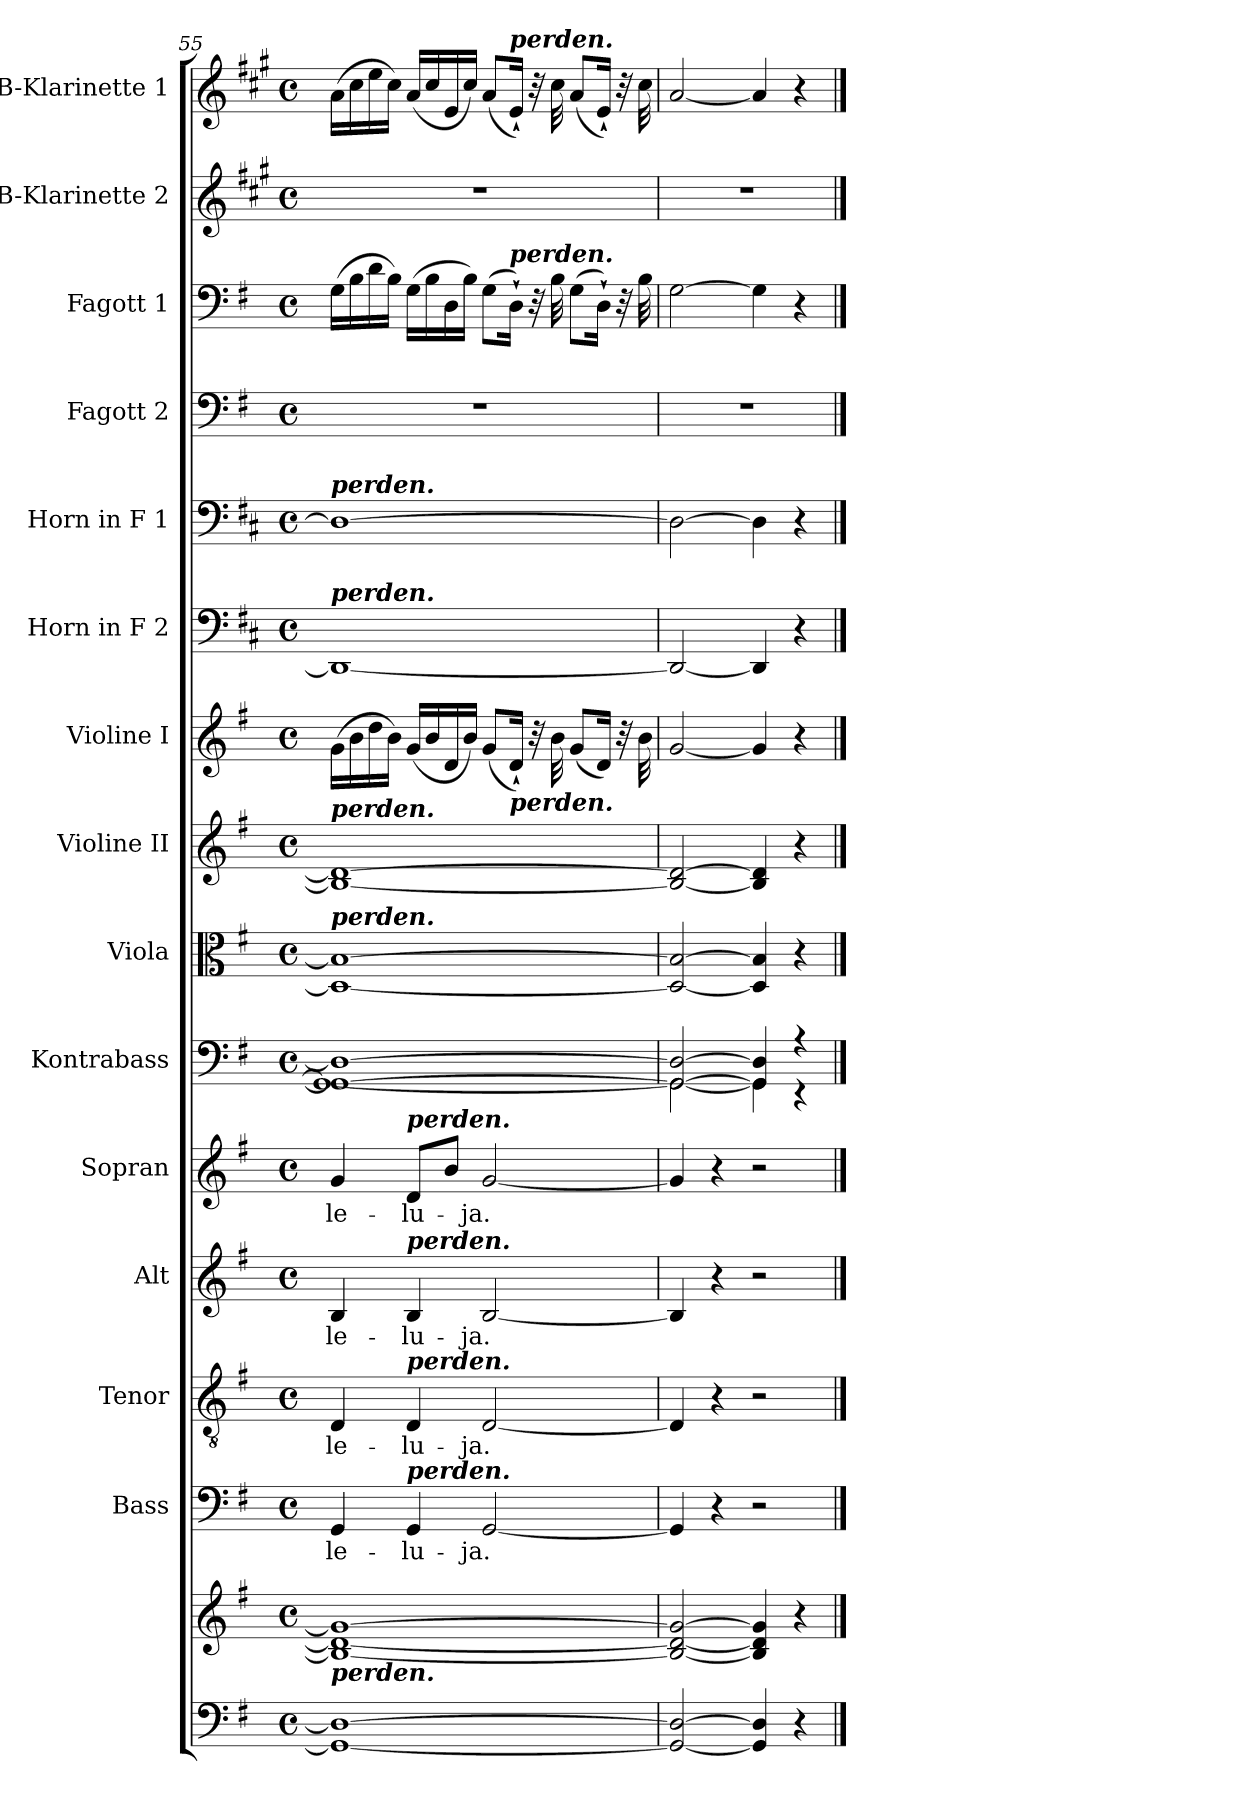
**kern	**kern	**kern	**text	**kern	**text	**kern	**text	**kern	**text	**kern	**kern	**kern	**kern	**kern	**kern	**kern	**kern	**kern	**kern
*part15	*part15	*part14	*part14	*part13	*part13	*part12	*part12	*part11	*part11	*part10	*part9	*part8	*part7	*part6	*part5	*part4	*part3	*part2	*part1
*staff16	*staff15	*staff14	*staff14	*staff13	*staff13	*staff12	*staff12	*staff11	*staff11	*staff10	*staff9	*staff8	*staff7	*staff6	*staff5	*staff4	*staff3	*staff2	*staff1
*	*	*I"Bass	*	*I"Tenor	*	*I"Alt	*	*I"Sopran	*	*I"Kontrabass	*I"Viola	*I"Violine II	*I"Violine I	*I"Horn in F 2	*I"Horn in F 1	*I"Fagott 2	*I"Fagott 1	*I"B-Klarinette 2	*I"B-Klarinette 1
*	*	*I'B.	*	*I'T.	*	*I'A.	*	*I'S.	*	*I'Kb.	*I'Vla.	*I'Vl. II	*I'Vl. I	*	*	*I'Fg. 2	*I'Fg. 1	*I'B Kl. 2	*I'B Kl. 1
!!LO:PB:g=z
*clefF4	*clefG2	*clefF4	*	*clefGv2	*	*clefG2	*	*clefG2	*	*clefF4	*clefC3	*clefG2	*clefG2	*clefF4	*clefF4	*clefF4	*clefF4	*clefG2	*clefG2
*	*	*	*	*	*	*	*	*	*	*ITrd7c12	*	*	*	*ITrd4c7	*ITrd4c7	*	*	*ITrd1c2	*ITrd1c2
*k[f#]	*k[f#]	*k[f#]	*	*k[f#]	*	*k[f#]	*	*k[f#]	*	*k[f#]	*k[f#]	*k[f#]	*k[f#]	*k[f#]	*k[f#]	*k[f#]	*k[f#]	*k[f#]	*k[f#]
*G:	*G:	*G:	*	*G:	*	*G:	*	*G:	*	*G:	*G:	*G:	*G:	*G:	*G:	*G:	*G:	*G:	*G:
*M4/4	*M4/4	*M4/4	*	*M4/4	*	*M4/4	*	*M4/4	*	*M4/4	*M4/4	*M4/4	*M4/4	*M4/4	*M4/4	*M4/4	*M4/4	*M4/4	*M4/4
*met(c)	*met(c)	*met(c)	*	*met(c)	*	*met(c)	*	*met(c)	*	*met(c)	*met(c)	*met(c)	*met(c)	*met(c)	*met(c)	*met(c)	*met(c)	*met(c)	*met(c)
=55	=55	=55	=55	=55	=55	=55	=55	=55	=55	=55	=55	=55	=55	=55	=55	=55	=55	=55	=55
!	!	!	!	!	!	!	!	!	!	!	!	!	!	!	!LO:TX:a:Bi:t=perden.	!	!	!	!
!	!	!	!	!	!	!	!	!	!	!	!	!	!	!LO:TX:a:Bi:t=perden.	!	!	!	!	!
!	!	!	!	!	!	!	!	!	!	!	!	!LO:TX:a:Bi:t=perden.	!	!	!	!	!	!	!
!	!	!	!	!	!	!	!	!	!	!	!LO:TX:a:Bi:t=perden.	!	!	!	!	!	!	!	!
!	!	!	!	!	!	!	!	!	!	!LO:TX:a:Bi:t=perden.	!	!	!	!	!	!	!	!	!
!	!LO:TX:b:Bi:t=perden.	!	!	!	!	!	!	!	!	!	!	!	!	!	!	!	!	!	!
!	!	!	!LO:LY:b	!	!LO:LY:b	!	!LO:LY:b	!	!LO:LY:b	!	!	!	!	!	!	!	!	!	!
*	*	*	*	*	*	*	*	*	*	*^	*	*	*	*	*	*	*	*	*
1GG_ 1D_	1B_ 1d_ 1g_	4GG/	-le-	4D/	-le-	4B/	-le-	4g/	-le-	1GGG_ 1DD_	1GGG_	1D_ 1B_	1B_ 1d_	(>16g\LL	1GGG_	1GG_	1r	(>16G\LL	1r	(>16g\LL
.	.	.	.	.	.	.	.	.	.	.	.	.	.	16b\	.	.	.	16B\	.	16b\
.	.	.	.	.	.	.	.	.	.	.	.	.	.	16dd\	.	.	.	16d\	.	16dd\
.	.	.	.	.	.	.	.	.	.	.	.	.	.	16b\JJ)	.	.	.	16B\JJ)	.	16b\JJ)
!	!	!	!	!	!	!	!	!LO:TX:a:Bi:t=perden.	!	!	!	!	!	!	!	!	!	!	!	!
!	!	!	!	!	!	!LO:TX:a:Bi:t=perden.	!	!	!	!	!	!	!	!	!	!	!	!	!	!
!	!	!	!	!LO:TX:a:Bi:t=perden.	!	!	!	!	!	!	!	!	!	!	!	!	!	!	!	!
!	!	!LO:TX:a:Bi:t=perden.	!	!	!	!	!	!	!	!	!	!	!	!	!	!	!	!	!	!
!	!	!	!LO:LY:b	!	!LO:LY:b	!	!LO:LY:b	!	!LO:LY:b	!	!	!	!	!	!	!	!	!	!	!
.	.	4GG/	-lu-	4D/	-lu-	4B/	-lu-	8d/L	-lu-	.	.	.	.	(16g/LL	.	.	.	(>16G\LL	.	(<16g/LL
.	.	.	.	.	.	.	.	.	.	.	.	.	.	16b/	.	.	.	16B\	.	16b/
.	.	.	.	.	.	.	.	8b/J	.	.	.	.	.	16d/	.	.	.	16D\	.	16d/
.	.	.	.	.	.	.	.	.	.	.	.	.	.	16b/JJ)	.	.	.	16B\JJ)	.	16b/JJ)
!	!	!	!LO:LY:b	!	!LO:LY:b	!	!LO:LY:b	!	!LO:LY:b	!	!	!	!	!	!	!	!	!	!	!
.	.	[2GG/	-ja.	[2D/	-ja.	[2B/	-ja.	[2g/	-ja.	.	.	.	.	(<8g/L	.	.	.	(>8G\L	.	(<8g/L
!	!	!	!	!	!	!	!	!	!	!	!	!	!	!	!	!	!	!	!	!LO:TX:a:Bi:t=perden.
!	!	!	!	!	!	!	!	!	!	!	!	!	!	!	!	!	!	!LO:TX:a:Bi:t=perden.	!	!
!	!	!	!	!	!	!	!	!	!	!	!	!	!	!LO:TX:b:Bi:t=perden.	!	!	!	!	!	!
.	.	.	.	.	.	.	.	.	.	.	.	.	.	16d`</Jk)	.	.	.	16D`>\Jk)	.	16d`</Jk)
.	.	.	.	.	.	.	.	.	.	.	.	.	.	32r	.	.	.	32r	.	32r
.	.	.	.	.	.	.	.	.	.	.	.	.	.	32b\	.	.	.	32B\	.	32b\
.	.	.	.	.	.	.	.	.	.	.	.	.	.	(<8g/L	.	.	.	(>8G\L	.	(<8g/L
.	.	.	.	.	.	.	.	.	.	.	.	.	.	16d/Jk)	.	.	.	16D`>\Jk)	.	16d`</Jk)
.	.	.	.	.	.	.	.	.	.	.	.	.	.	32r	.	.	.	32r	.	32r
.	.	.	.	.	.	.	.	.	.	.	.	.	.	32b\	.	.	.	32B\	.	32b\
=56	=56	=56	=56	=56	=56	=56	=56	=56	=56	=56	=56	=56	=56	=56	=56	=56	=56	=56	=56	=56
2GG/_ 2D/_	2B/_ 2d/_ 2g/_	4GG/]	.	4D/]	.	4B/]	.	4g/]	.	2GGG/_ 2DD/_	2GGG\_	2D/_ 2B/_	2B/_ 2d/_	[2g/	2GGG/_	2GG\_	1r	[2G\	1r	[2g/
.	.	4r	.	4r	.	4r	.	4r	.	.	.	.	.	.	.	.	.	.	.	.
4GG/] 4D/]	4B/] 4d/] 4g/]	2r	.	2r	.	2r	.	2r	.	4GGG/] 4DD/]	4GGG\]	4D/] 4B/]	4B/] 4d/]	4g/]	4GGG/]	4GG\]	.	4G\]	.	4g/]
4r	4r	.	.	.	.	.	.	.	.	4r	4r	4r	4r	4r	4r	4r	.	4r	.	4r
*	*	*	*	*	*	*	*	*	*	*v	*v	*	*	*	*	*	*	*	*	*
==	==	==	==	==	==	==	==	==	==	==	==	==	==	==	==	==	==	==	==
*-	*-	*-	*-	*-	*-	*-	*-	*-	*-	*-	*-	*-	*-	*-	*-	*-	*-	*-	*-
